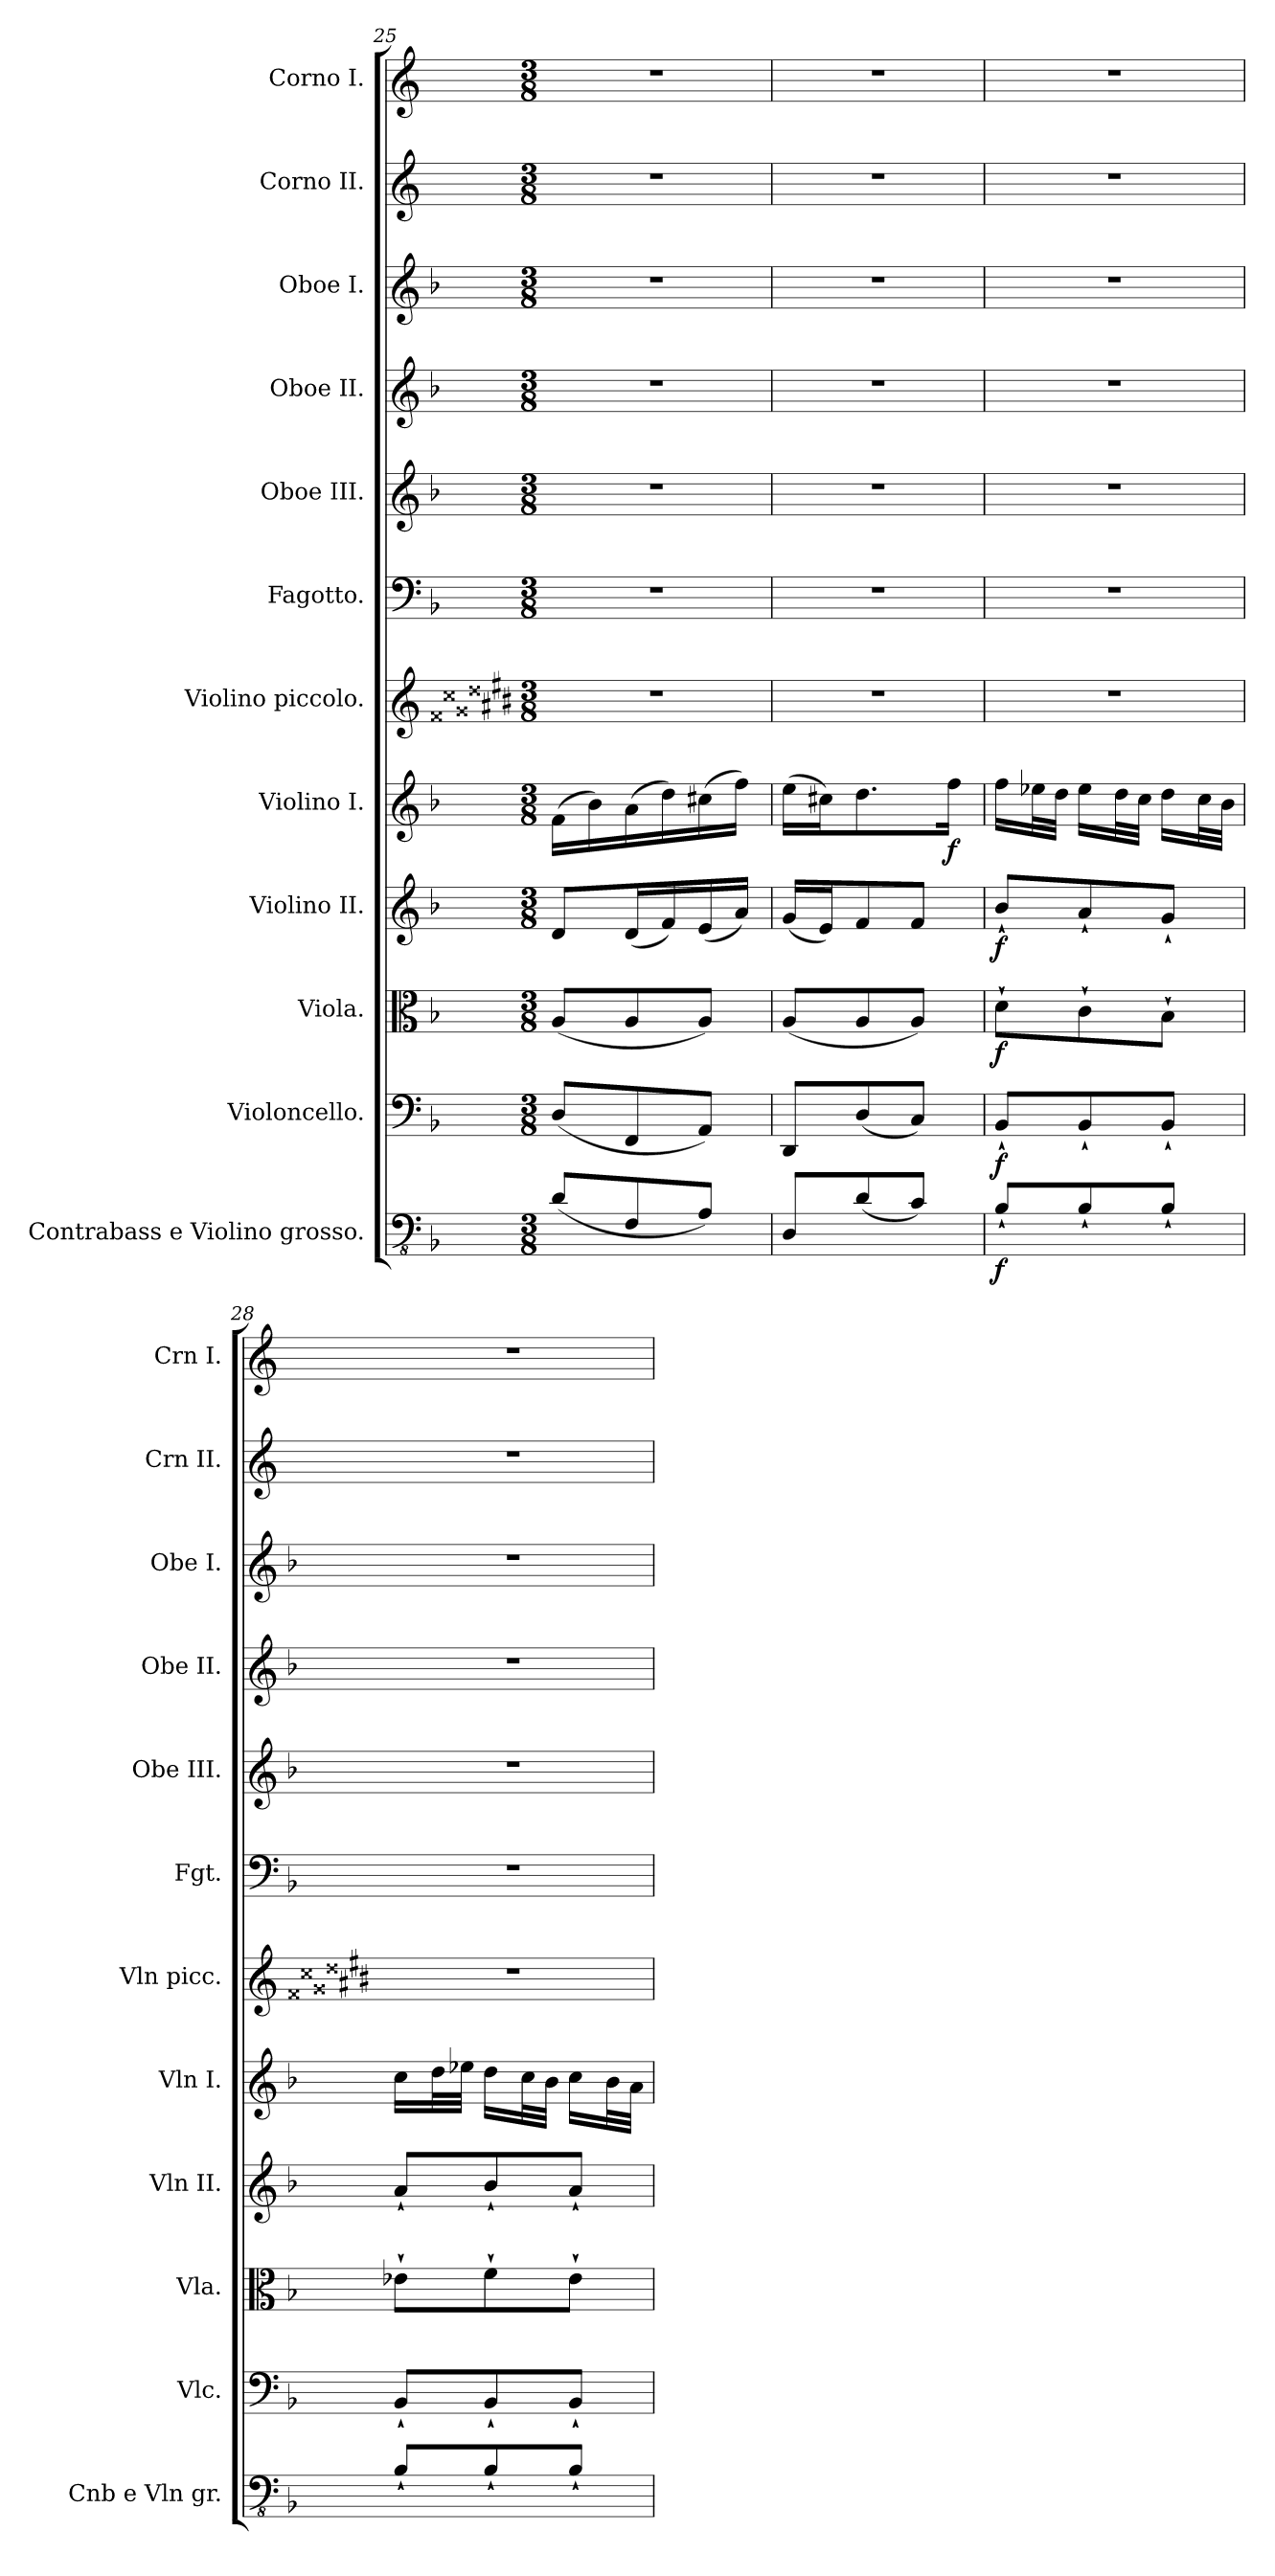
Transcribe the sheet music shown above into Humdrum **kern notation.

**kern	**dynam	**kern	**dynam	**kern	**dynam	**kern	**dynam	**kern	**dynam	**kern	**kern	**kern	**kern	**kern	**kern	**kern
*part12	*part12	*part11	*part11	*part10	*part10	*part9	*part9	*part8	*part8	*part7	*part6	*part5	*part4	*part3	*part2	*part1
*staff12	*staff12	*staff11	*staff11	*staff10	*staff10	*staff9	*staff9	*staff8	*staff8	*staff7	*staff6	*staff5	*staff4	*staff3	*staff2	*staff1
*I"Contrabass e Violino grosso.	*	*I"Violoncello.	*	*I"Viola.	*	*I"Violino II.	*	*I"Violino I.	*	*I"Violino piccolo.	*I"Fagotto.	*I"Oboe III.	*I"Oboe II.	*I"Oboe I.	*I"Corno II.	*I"Corno I.
*I'Cnb e Vln gr.	*	*I'Vlc.	*	*I'Vla.	*	*I'Vln II.	*	*I'Vln I.	*	*I'Vln picc.	*I'Fgt.	*I'Obe III.	*I'Obe II.	*I'Obe I.	*I'Crn II.	*I'Crn I.
*clefFv4	*	*clefF4	*	*clefC3	*	*clefG2	*	*clefG2	*	*clefG2	*clefF4	*clefG2	*clefG2	*clefG2	*clefG2	*clefG2
*ITrd7c12	*	*	*	*	*	*	*	*	*	*ITrd-1c-3	*	*	*	*	*ITrd4c7	*ITrd4c7
*k[b-]	*	*k[b-]	*	*k[b-]	*	*k[b-]	*	*k[b-]	*	*k[f##c##g##d##a#e#b#]	*k[b-]	*k[b-]	*k[b-]	*k[b-]	*k[b-]	*k[b-]
*M3/8	*	*M3/8	*	*M3/8	*	*M3/8	*	*M3/8	*	*M3/8	*M3/8	*M3/8	*M3/8	*M3/8	*M3/8	*M3/8
=25	=25	=25	=25	=25	=25	=25	=25	=25	=25	=25	=25	=25	=25	=25	=25	=25
(<8DD/L	.	(<8D/L	.	(<8A/L	.	8d/L	.	(>16f\LL	.	4.r	4.r	4.r	4.r	4.r	4.r	4.r
.	.	.	.	.	.	.	.	16b-\)	.	.	.	.	.	.	.	.
8FFF/	.	8FF/	.	8A/	.	(<16d/L	.	(>16a\	.	.	.	.	.	.	.	.
.	.	.	.	.	.	16f/)	.	16dd\)	.	.	.	.	.	.	.	.
8AAA/J)	.	8AA/J)	.	8A/J)	.	(<16e/	.	(>16cc#X\	.	.	.	.	.	.	.	.
.	.	.	.	.	.	16a/JJ)	.	16ff\JJ)	.	.	.	.	.	.	.	.
=26	=26	=26	=26	=26	=26	=26	=26	=26	=26	=26	=26	=26	=26	=26	=26	=26
8DDD/L	.	8DD/L	.	(<8A/L	.	(<16g/LL	.	(>16ee\LL	.	4.r	4.r	4.r	4.r	4.r	4.r	4.r
.	.	.	.	.	.	16e/J)	.	16cc#X\J)	.	.	.	.	.	.	.	.
(<8DD/	.	(<8D/	.	8A/	.	8f/	.	8.dd\	.	.	.	.	.	.	.	.
8CC/J)	.	8C/J)	.	8A/J)	.	8f/J	.	.	.	.	.	.	.	.	.	.
!	!	!	!	!	!	!	!	!	!LO:DY:b	!	!	!	!	!	!	!
.	.	.	.	.	.	.	.	16ff\Jk	f	.	.	.	.	.	.	.
=27	=27	=27	=27	=27	=27	=27	=27	=27	=27	=27	=27	=27	=27	=27	=27	=27
!	!LO:DY:b	!	!LO:DY:b	!	!LO:DY:b	!	!LO:DY:b	!	!	!	!	!	!	!	!	!
8BBB-`/L	f	8BB-`/L	f	8d`\L	f	8b-`/L	f	16ff\LL	.	4.r	4.r	4.r	4.r	4.r	4.r	4.r
.	.	.	.	.	.	.	.	32ee-X\L	.	.	.	.	.	.	.	.
.	.	.	.	.	.	.	.	32dd\JJJ	.	.	.	.	.	.	.	.
8BBB-`/	.	8BB-`/	.	8c`\	.	8a`/	.	16ee-\LL	.	.	.	.	.	.	.	.
.	.	.	.	.	.	.	.	32dd\L	.	.	.	.	.	.	.	.
.	.	.	.	.	.	.	.	32cc\JJJ	.	.	.	.	.	.	.	.
8BBB-`/J	.	8BB-`/J	.	8B-`\J	.	8g`/J	.	16dd\LL	.	.	.	.	.	.	.	.
.	.	.	.	.	.	.	.	32cc\L	.	.	.	.	.	.	.	.
.	.	.	.	.	.	.	.	32b-\JJJ	.	.	.	.	.	.	.	.
=28	=28	=28	=28	=28	=28	=28	=28	=28	=28	=28	=28	=28	=28	=28	=28	=28
8BBB-`/L	.	8BB-`/L	.	8e-X`\L	.	8a`/L	.	16cc\LL	.	4.r	4.r	4.r	4.r	4.r	4.r	4.r
.	.	.	.	.	.	.	.	32dd\L	.	.	.	.	.	.	.	.
.	.	.	.	.	.	.	.	32ee-X\JJJ	.	.	.	.	.	.	.	.
8BBB-`/	.	8BB-`/	.	8f`\	.	8b-`/	.	16dd\LL	.	.	.	.	.	.	.	.
.	.	.	.	.	.	.	.	32cc\L	.	.	.	.	.	.	.	.
.	.	.	.	.	.	.	.	32b-\JJJ	.	.	.	.	.	.	.	.
8BBB-`/J	.	8BB-`/J	.	8e-`\J	.	8a`/J	.	16cc\LL	.	.	.	.	.	.	.	.
.	.	.	.	.	.	.	.	32b-\L	.	.	.	.	.	.	.	.
.	.	.	.	.	.	.	.	32a\JJJ	.	.	.	.	.	.	.	.
=	=	=	=	=	=	=	=	=	=	=	=	=	=	=	=	=
*-	*-	*-	*-	*-	*-	*-	*-	*-	*-	*-	*-	*-	*-	*-	*-	*-
